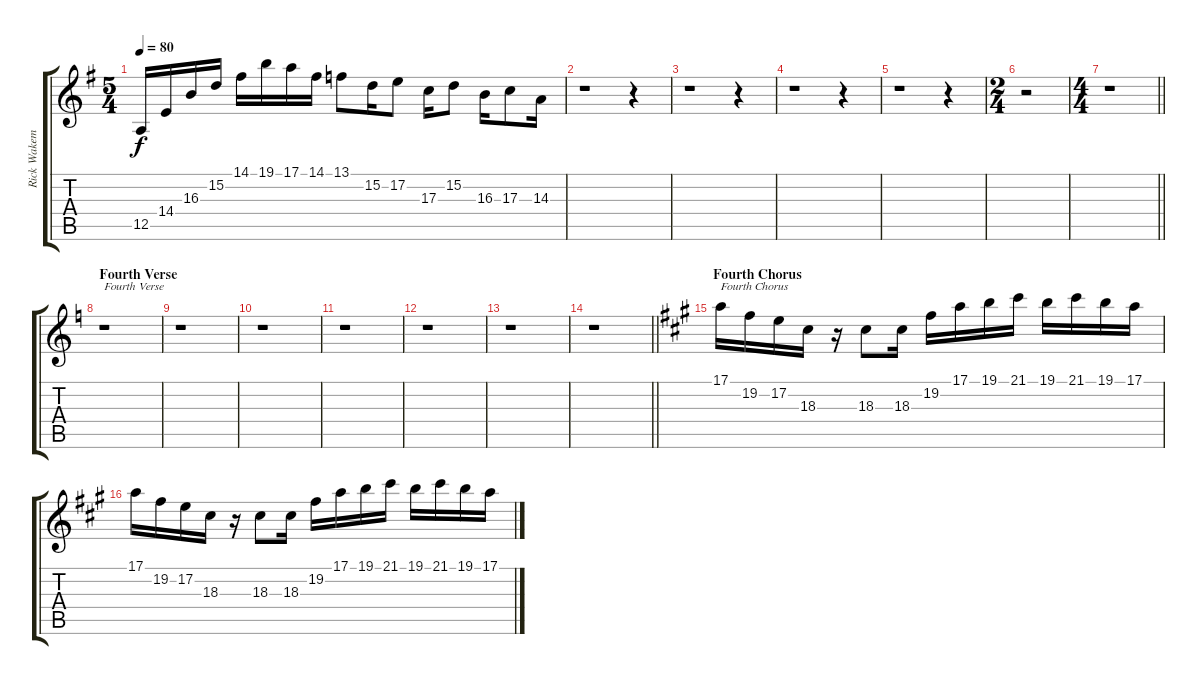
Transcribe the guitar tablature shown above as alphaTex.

\track ("Rick Wakeman 1" "Rick Wakem") {instrument drawbarorgan}
\staff {score tabs}
\tuning (E4 B3 G3 D3 A2 E2) {hide}
\ts (5 4)
\tempo 80
\clef g2
\ks eminor
12.5.16{dy f} 14.4.16 16.3.16 15.2.16 14.1.16 19.1.16 17.1.16 14.1.16 13.1.8 15.2.16 17.2.8 17.3.16 15.2.8 16.3.16 17.3.8 14.3.16 |
r.1 r.4 |
r.1 r.4 |
r.1 r.4 |
r.1 r.4 |
\ts (2 4)
r.2 |
\ts (4 4)
\barLineRight lightlight
r.1 |
\section ("" "Fourth Verse")
\ks c
r.1{txt "Fourth Verse"} |
r.1 |
r.1 |
r.1 |
r.1 |
r.1 |
\barLineRight lightlight
r.1 |
\section ("" "Fourth Chorus")
\ks a
17.1.16{txt "Fourth Chorus" instrument drawbarorgan} 19.2.16 17.2.16 18.3.16 r.16 18.3.8 18.3.16 19.2.16 17.1.16 19.1.16 21.1.16 19.1.16 21.1.16 19.1.16 17.1.16 |
17.1.16 19.2.16 17.2.16 18.3.16 r.16 18.3.8 18.3.16 19.2.16 17.1.16 19.1.16 21.1.16 19.1.16 21.1.16 19.1.16 17.1.16
